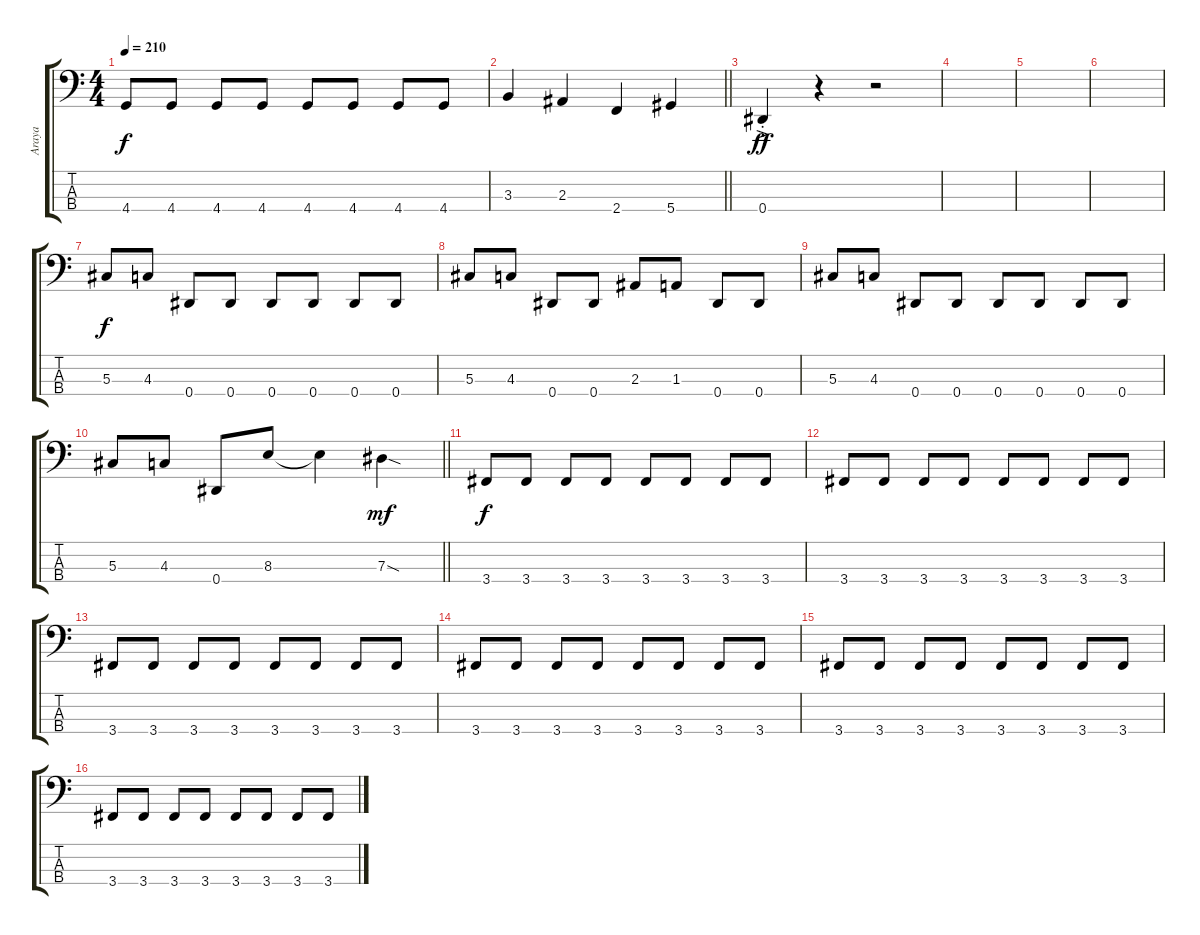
\track ("Araya" "Araya") {instrument electricbasspick}
\staff {score tabs}
\tuning (Gb2 Db2 Ab1 Eb1) {hide}
\ts (4 4)
\tempo 210
\clef f4
\ks c
4.4.8{dy f} 4.4.8 4.4.8 4.4.8 4.4.8 4.4.8 4.4.8 4.4.8 |
\barLineRight lightlight
3.3.4 2.3.4 2.4.4 5.4.4 |
0.4{ac st}.4{dy ff} r.4 r.2 |
|
|
|
5.3.8{dy f} 4.3.8 0.4.8 0.4.8 0.4.8 0.4.8 0.4.8 0.4.8 |
5.3.8 4.3.8 0.4.8 0.4.8 2.3.8 1.3.8 0.4.8 0.4.8 |
5.3.8 4.3.8 0.4.8 0.4.8 0.4.8 0.4.8 0.4.8 0.4.8 |
\barLineRight lightlight
5.3.8 4.3.8 0.4.8 8.3.8 8.3{t}.4 7.3{sod}.4{dy mf} |
3.4.8{dy f} 3.4.8 3.4.8 3.4.8 3.4.8 3.4.8 3.4.8 3.4.8 |
3.4.8 3.4.8 3.4.8 3.4.8 3.4.8 3.4.8 3.4.8 3.4.8 |
3.4.8 3.4.8 3.4.8 3.4.8 3.4.8 3.4.8 3.4.8 3.4.8 |
3.4.8 3.4.8 3.4.8 3.4.8 3.4.8 3.4.8 3.4.8 3.4.8 |
3.4.8 3.4.8 3.4.8 3.4.8 3.4.8 3.4.8 3.4.8 3.4.8 |
3.4.8 3.4.8 3.4.8 3.4.8 3.4.8 3.4.8 3.4.8 3.4.8
